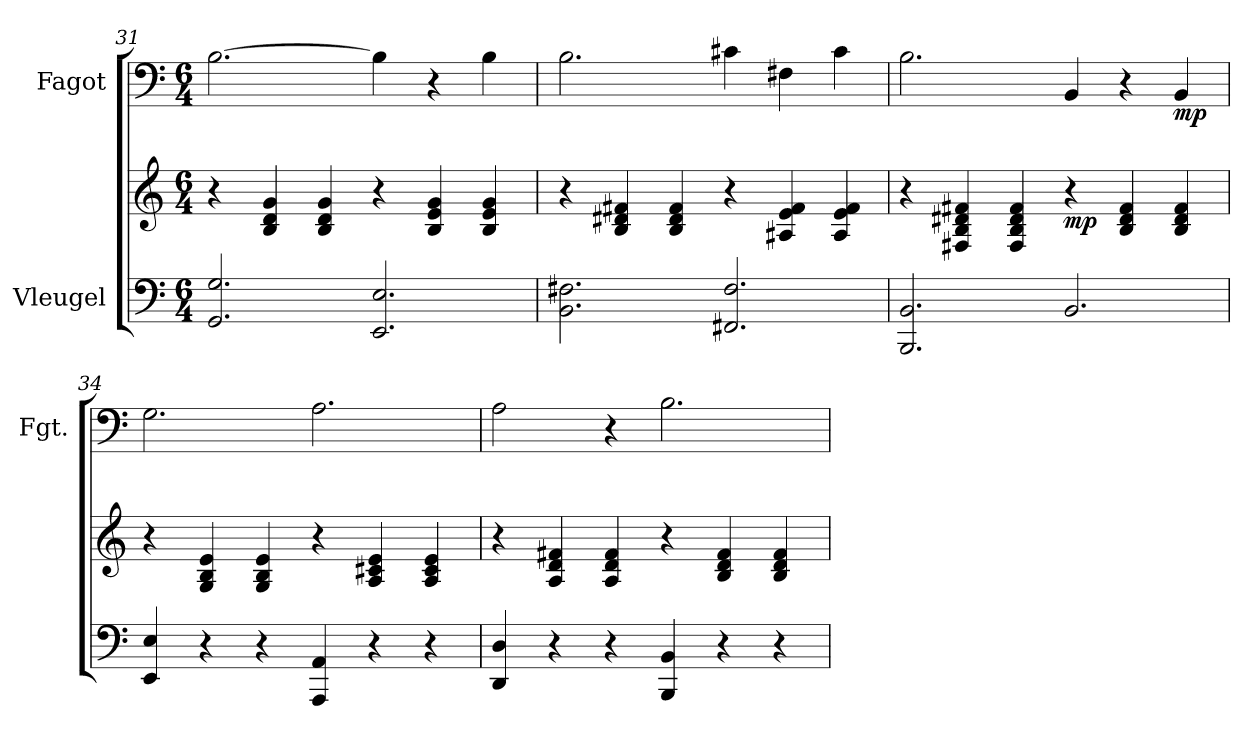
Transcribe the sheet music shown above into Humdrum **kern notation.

**kern	**kern	**dynam	**kern	**dynam
*part2	*part2	*part2	*part1	*part1
*staff3	*staff2	*staff2/3	*staff1	*staff1
*I"Vleugel	*	*	*I"Fagot	*
*	*	*	*I'Fgt.	*
*clefF4	*clefG2	*	*clefF4	*
*k[]	*k[]	*	*k[]	*
*M6/4	*M6/4	*	*M6/4	*
=31	=31	=31	=31	=31
2.GG/ 2.G/	4r	.	[2.B\	.
.	4B/ 4d/ 4g/	.	.	.
.	4B/ 4d/ 4g/	.	.	.
2.EE/ 2.E/	4r	.	4B\]	.
.	4B/ 4e/ 4g/	.	4r	.
.	4B/ 4e/ 4g/	.	4B\	.
!!LO:LB:g=z
=32	=32	=32	=32	=32
2.BB\ 2.F#X\	4r	.	2.B\	.
.	4B/ 4d#X/ 4f#X/	.	.	.
.	4B/ 4d#/ 4f#/	.	.	.
2.FF#X/ 2.F#/	4r	.	4c#X\	.
.	4A#X/ 4e/ 4f#/	.	4F#X\	.
.	4A#/ 4e/ 4f#/	.	4c#\	.
=33	=33	=33	=33	=33
2.BBB/ 2.BB/	4r	.	2.B\	.
.	4F#X/ 4B/ 4d#X/ 4f#X/	.	.	.
.	4F#/ 4B/ 4d#/ 4f#/	.	.	.
!	!	!LO:DY:b	!	!
2.BB/	4r	mp	4BB/	.
.	4B/ 4d#/ 4f#/	.	4r	.
!	!	!	!	!LO:DY:b
.	4B/ 4d#/ 4f#/	.	4BB/	mp
=34	=34	=34	=34	=34
4EE/ 4E/	4r	.	2.G\	.
4r	4G/ 4B/ 4e/	.	.	.
4r	4G/ 4B/ 4e/	.	.	.
4AAA/ 4AA/	4r	.	2.A\	.
4r	4A/ 4c#X/ 4e/	.	.	.
4r	4A/ 4c#/ 4e/	.	.	.
=35	=35	=35	=35	=35
4DD/ 4D/	4r	.	2A\	.
4r	4A/ 4d/ 4f#X/	.	.	.
4r	4A/ 4d/ 4f#/	.	4r	.
4BBB/ 4BB/	4r	.	2.B\	.
4r	4B/ 4d/ 4f#/	.	.	.
4r	4B/ 4d/ 4f#/	.	.	.
=	=	=	=	=
*-	*-	*-	*-	*-
